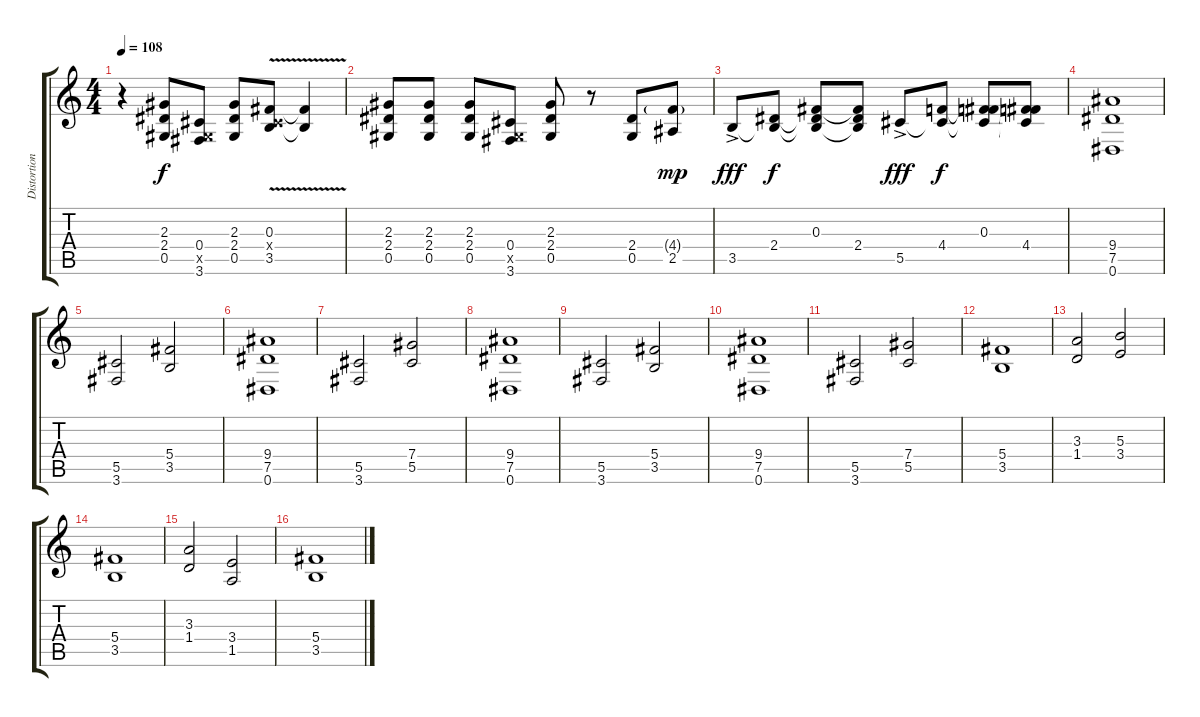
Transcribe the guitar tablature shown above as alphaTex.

\track ("Distortion Guitar (Eb Tuning)" "Distortion") {instrument distortionguitar}
\staff {score tabs}
\tuning (Eb4 Bb3 Gb3 Db3 Ab2 Eb2) {hide}
\ts (4 4)
\tempo 108
\clef g2
\ks c
r.4{dy f} (2.3 2.4 0.5).8 (0.4 0.5{x} 3.6).8 (2.3 2.4 0.5).8 (0.3 0.4{x} 3.5{v}).8 (0.3{t} 3.5{t}).4 |
(2.3 2.4 0.5).8 (2.3 2.4 0.5).8 (2.3 2.4 0.5).8 (0.4 0.5{x} 3.6).8 (2.3 2.4 0.5).8 r.8 (2.4 0.5).8 (4.4{g} 2.5).8{dy mp} |
3.5{ac}.8{dy fff} (2.4 3.5{t}).8{dy f} (0.3 2.4{t} 3.5{t}).8 (0.3{t} 2.4 3.5{t}).8 5.5{ac}.8{dy fff} (4.4 5.5{t}).8{dy f} (0.3 4.4{t} 5.5{t}).8 (0.3{t} 4.4 5.5{t}).8 |
(9.4 7.5 0.6).1{volume 9} |
(5.5 3.6).2 (5.4 3.5).2 |
(9.4 7.5 0.6).1 |
(5.5 3.6).2 (7.4 5.5).2 |
(9.4 7.5 0.6).1 |
(5.5 3.6).2 (5.4 3.5).2 |
(9.4 7.5 0.6).1 |
(5.5 3.6).2 (7.4 5.5).2 |
(5.4 3.5).1{volume 8 instrument distortionguitar} |
(3.3 1.4).2 (5.3 3.4).2 |
(5.4 3.5).1 |
(3.3 1.4).2 (3.4 1.5).2 |
(5.4 3.5).1
